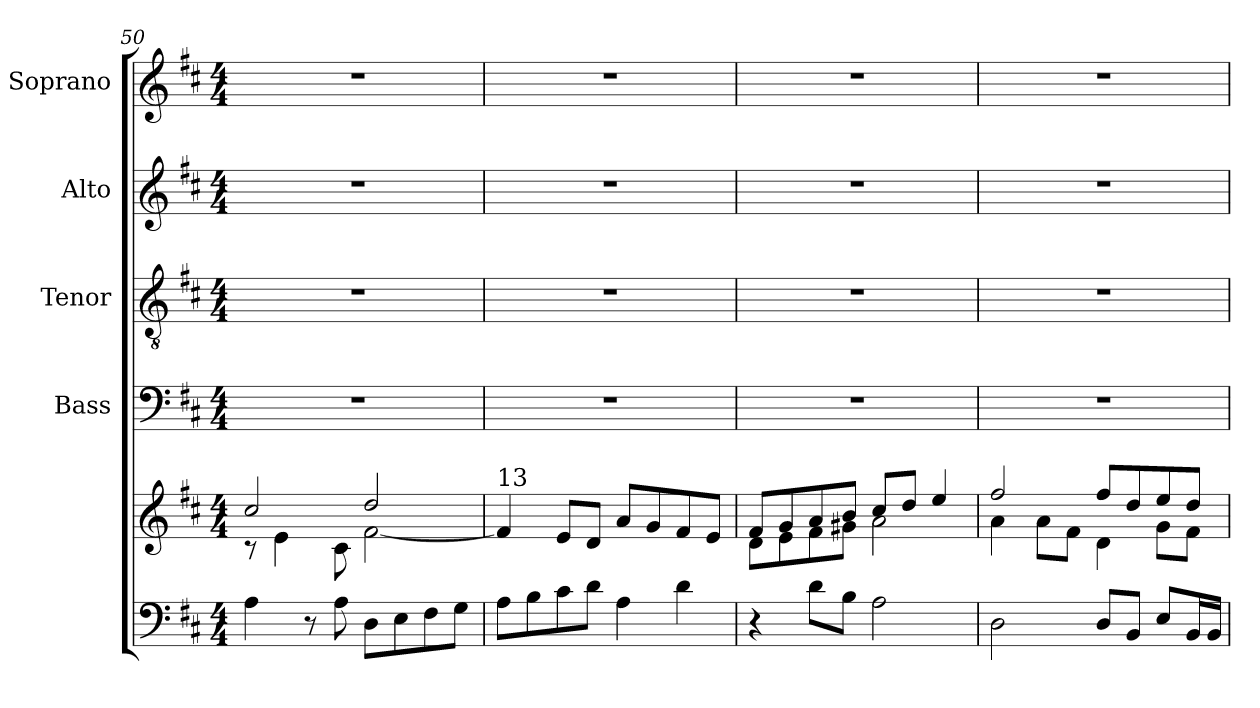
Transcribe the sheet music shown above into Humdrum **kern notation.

**kern	**kern	**kern	**kern	**kern	**kern
*part5	*part5	*part4	*part3	*part2	*part1
*staff6	*staff5	*staff4	*staff3	*staff2	*staff1
*	*	*I"Bass	*I"Tenor	*I"Alto	*I"Soprano
*clefF4	*clefG2	*clefF4	*clefGv2	*clefG2	*clefG2
*k[f#c#]	*k[f#c#]	*k[f#c#]	*k[f#c#]	*k[f#c#]	*k[f#c#]
*D:	*D:	*D:	*D:	*D:	*D:
*M4/4	*M4/4	*M4/4	*M4/4	*M4/4	*M4/4
=50	=50	=50	=50	=50	=50
*	*^	*	*	*	*
4A\	2cc#/	8rc	1r	1r	1r	1r
.	.	4e\	.	.	.	.
8r	.	.	.	.	.	.
8A\	.	8c#\	.	.	.	.
8D\L	2dd/	[<2f#\	.	.	.	.
8E\	.	.	.	.	.	.
8F#\	.	.	.	.	.	.
8G\J	.	.	.	.	.	.
*	*v	*v	*	*	*	*
!!LO:LB:g=z
=51	=51	=51	=51	=51	=51
!	!LO:TX:a:t=13	!	!	!	!
8A\L	4f#/]	1r	1r	1r	1r
8B\	.	.	.	.	.
8c#\	8e/L	.	.	.	.
8d\J	8d/J	.	.	.	.
4A\	8a/L	.	.	.	.
.	8g/	.	.	.	.
4d\	8f#/	.	.	.	.
.	8e/J	.	.	.	.
=52	=52	=52	=52	=52	=52
*	*^	*	*	*	*
4r	8f#/L	8d\L	1r	1r	1r	1r
.	8g/	8e\	.	.	.	.
8d\L	8a/	8f#\	.	.	.	.
8B\J	8b/J	8g#X\J	.	.	.	.
2A\	8cc#/L	2a\	.	.	.	.
.	8dd/J	.	.	.	.	.
.	4ee/	.	.	.	.	.
=53	=53	=53	=53	=53	=53	=53
2D\	2ff#/	4a\	1r	1r	1r	1r
.	.	8a\L	.	.	.	.
.	.	8f#\J	.	.	.	.
8D/L	8ff#/L	4d\	.	.	.	.
8BB/J	8dd/	.	.	.	.	.
8E/L	8ee/	8g\L	.	.	.	.
16BB/L	8dd/J	8f#\J	.	.	.	.
16BB/JJ	.	.	.	.	.	.
*	*v	*v	*	*	*	*
=	=	=	=	=	=
*-	*-	*-	*-	*-	*-
